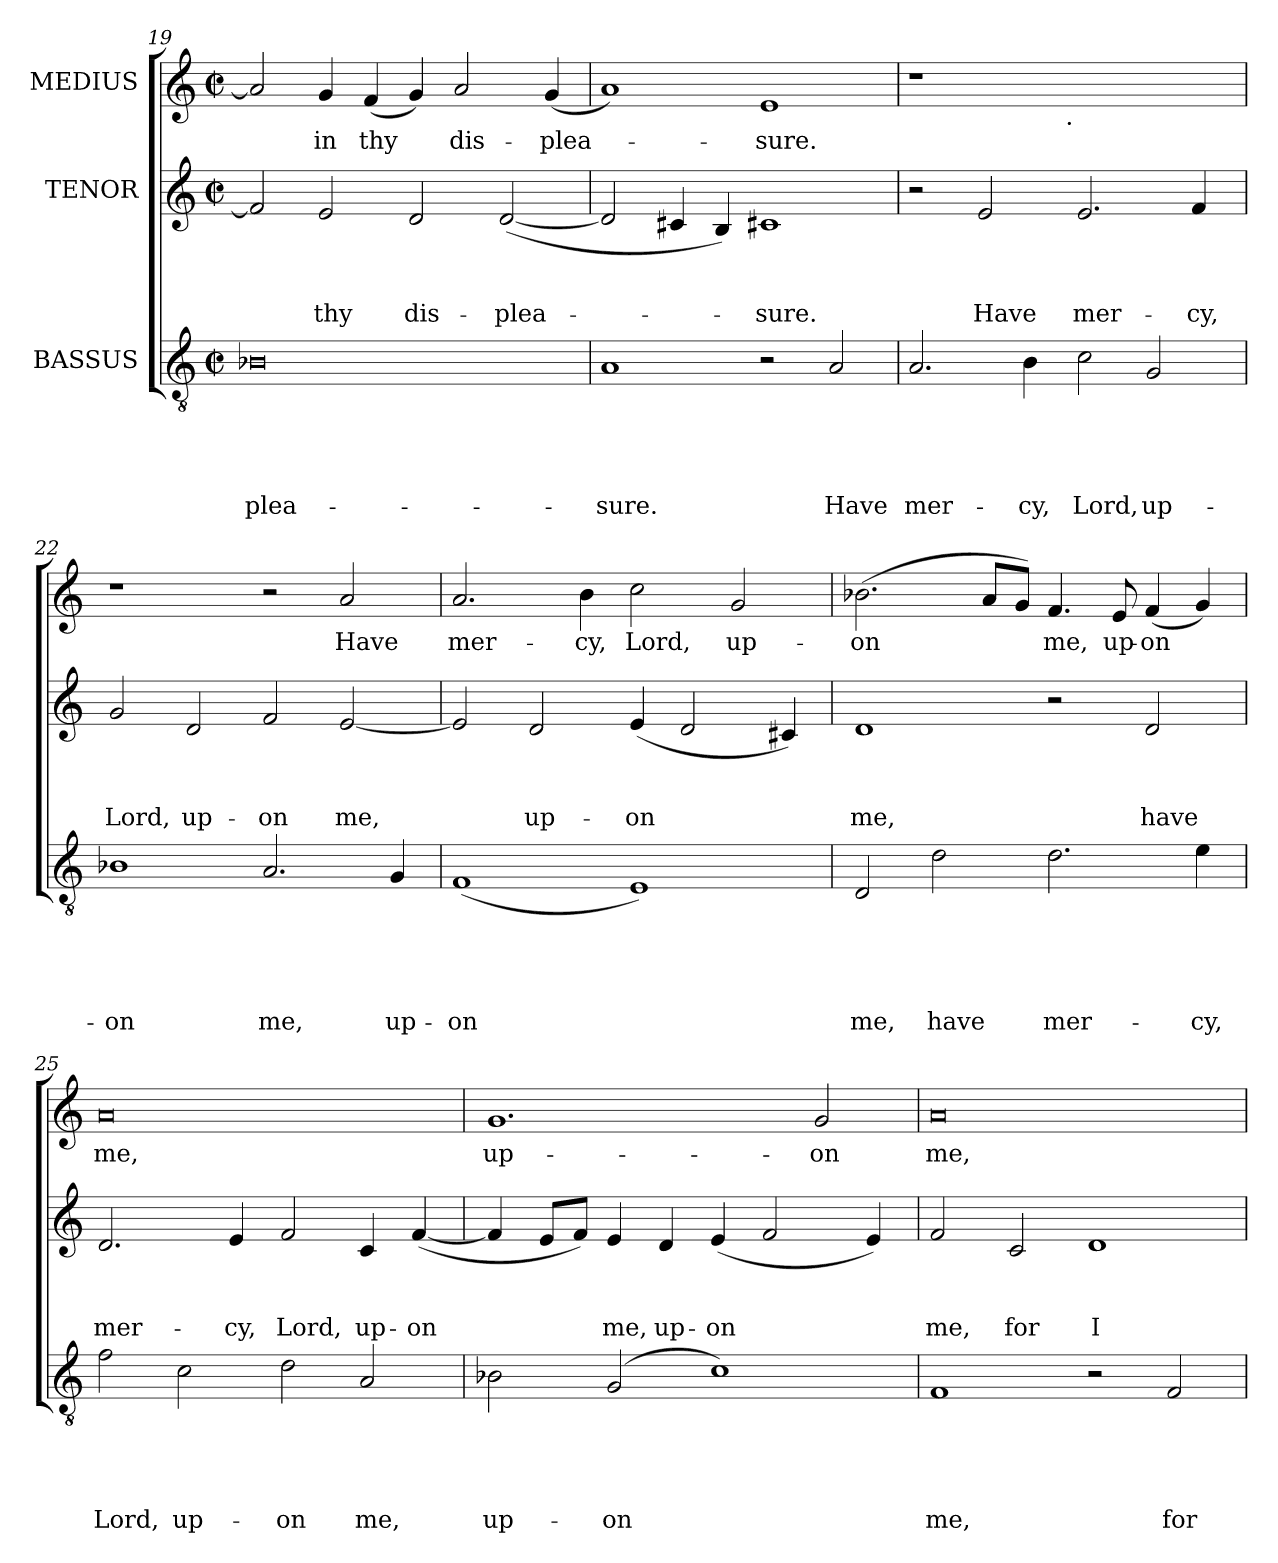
**kern	**text	**text	**text	**text	**text	**kern	**text	**text	**text	**kern	**text
*part3	*part3	*part3	*part3	*part3	*part3	*part2	*part2	*part2	*part2	*part1	*part1
*staff3	*staff3	*staff3	*staff3	*staff3	*staff3	*staff2	*staff2	*staff2	*staff2	*staff1	*staff1
*I"BASSUS	*	*	*	*	*	*I"TENOR	*	*	*	*I"MEDIUS	*
!!LO:LB:g=z
*clefGv2	*	*	*	*	*	*clefG2	*	*	*	*clefG2	*
*k[]	*	*	*	*	*	*k[]	*	*	*	*k[]	*
*C:	*	*	*	*	*	*C:	*	*	*	*C:	*
*M2/2	*	*	*	*	*	*M2/2	*	*	*	*M2/2	*
*met(c|)	*	*	*	*	*	*met(c|)	*	*	*	*met(c|)	*
=19	=19	=19	=19	=19	=19	=19	=19	=19	=19	=19	=19
!	!	!	!	!	!LO:LY:b	!	!	!	!	!	!
0B-X	.	.	.	.	-plea-	2f/]	.	.	.	2a/]	.
!	!	!	!	!	!	!	!	!	!LO:LY:b	!	!LO:LY:b
.	.	.	.	.	.	2e/	.	.	thy	4g/	in
!	!	!	!	!	!	!	!	!	!	!	!LO:LY:b
.	.	.	.	.	.	.	.	.	.	(<4f/	thy
!	!	!	!	!	!	!	!	!	!LO:LY:b	!	!
.	.	.	.	.	.	2d/	.	.	dis-	4g/)	.
!	!	!	!	!	!	!	!	!	!	!	!LO:LY:b
.	.	.	.	.	.	.	.	.	.	2a/	dis-
!	!	!	!	!	!	!	!	!	!LO:LY:b	!	!
.	.	.	.	.	.	(<[<2d/	.	.	-plea-	.	.
!	!	!	!	!	!	!	!	!	!	!	!LO:LY:b
.	.	.	.	.	.	.	.	.	.	(<4g/	-plea-
=20	=20	=20	=20	=20	=20	=20	=20	=20	=20	=20	=20
!	!	!	!	!	!LO:LY:b	!	!	!	!	!	!
1A	.	.	.	.	-sure.	2d/]	.	.	.	1a)	.
.	.	.	.	.	.	4c#X/	.	.	.	.	.
.	.	.	.	.	.	4B/)	.	.	.	.	.
!	!	!	!	!	!	!	!	!	!LO:LY:b	!	!LO:LY:b
2r	.	.	.	.	.	1c#X	.	.	-sure.	1e	-sure.
!	!	!	!	!	!LO:LY:b	!	!	!	!	!	!
2A/	.	.	.	.	Have	.	.	.	.	.	.
=21	=21	=21	=21	=21	=21	=21	=21	=21	=21	=21	=21
!	!	!	!	!	!LO:LY:b	!	!	!	!	!	!
*	*	*	*	*	*	*	*	*	*	*^	*
2.A/	.	.	.	.	mer-	2r	.	.	.	1r	2ryy	.
!	!	!	!	!	!	!	!	!	!LO:LY:b	!	!	!
.	.	.	.	.	.	2e/	.	.	Have	.	4...ryy	.
!	!	!	!	!	!LO:LY:b	!	!	!	!	!	!	!
4B\	.	.	.	.	-cy,	.	.	.	.	.	.	.
!	!	!	!	!	!	!	!	!	!	!	!LO:TX:b:t=.	!
.	.	.	.	.	.	.	.	.	.	.	1ryy	.
!	!	!	!	!	!LO:LY:b	!	!	!	!LO:LY:b	!	!	!
2c\	.	.	.	.	Lord,	2.e/	.	.	mer-	1ryy	.	.
!	!	!	!	!	!LO:LY:b	!	!	!	!	!	!	!
2G/	.	.	.	.	up-	.	.	.	.	.	.	.
!	!	!	!	!	!	!	!	!	!LO:LY:b	!	!	!
.	.	.	.	.	.	4f/	.	.	-cy,	.	.	.
.	.	.	.	.	.	.	.	.	.	.	32ryy	.
=22	=22	=22	=22	=22	=22	=22	=22	=22	=22	=22	=22	=22
!	!	!	!	!	!LO:LY:b	!	!	!	!LO:LY:b	!	!	!
*	*	*	*	*	*	*	*	*	*	*v	*v	*
1B-X	.	.	.	.	-on	2g/	.	.	Lord,	1r	.
!	!	!	!	!	!	!	!	!	!LO:LY:b	!	!
.	.	.	.	.	.	2d/	.	.	up-	.	.
!	!	!	!	!	!LO:LY:b	!	!	!	!LO:LY:b	!	!
2.A/	.	.	.	.	me,	2f/	.	.	-on	2r	.
!	!	!	!	!	!	!	!	!	!LO:LY:b	!	!LO:LY:b
.	.	.	.	.	.	[<2e/	.	.	me,	2a/	Have
!	!	!	!	!	!LO:LY:b	!	!	!	!	!	!
4G/	.	.	.	.	up-	.	.	.	.	.	.
!!LO:LB:g=z
=23	=23	=23	=23	=23	=23	=23	=23	=23	=23	=23	=23
!	!	!	!	!	!LO:LY:b	!	!	!	!	!	!LO:LY:b
(<1F	.	.	.	.	-on	2e/]	.	.	.	2.a/	mer-
!	!	!	!	!	!	!	!	!	!LO:LY:b	!	!
.	.	.	.	.	.	2d/	.	.	up-	.	.
!	!	!	!	!	!	!	!	!	!	!	!LO:LY:b
.	.	.	.	.	.	.	.	.	.	4b\	-cy,
!	!	!	!	!	!	!	!	!	!LO:LY:b	!	!LO:LY:b
1E)	.	.	.	.	.	(<4e/	.	.	-on	2cc\	Lord,
.	.	.	.	.	.	2d/	.	.	.	.	.
!	!	!	!	!	!	!	!	!	!	!	!LO:LY:b
.	.	.	.	.	.	.	.	.	.	2g/	up-
.	.	.	.	.	.	4c#X/)	.	.	.	.	.
=24	=24	=24	=24	=24	=24	=24	=24	=24	=24	=24	=24
!	!	!	!	!	!LO:LY:b	!	!	!	!LO:LY:b	!	!LO:LY:b
2D/	.	.	.	.	me,	1d	.	.	me,	(>2.b-X\	-on
!	!	!	!	!	!LO:LY:b	!	!	!	!	!	!
2d\	.	.	.	.	have	.	.	.	.	.	.
.	.	.	.	.	.	.	.	.	.	8a/L	.
.	.	.	.	.	.	.	.	.	.	8g/J)	.
!	!	!	!	!	!LO:LY:b	!	!	!	!	!	!LO:LY:b
2.d\	.	.	.	.	mer-	2r	.	.	.	4.f/	me,
!	!	!	!	!	!	!	!	!	!	!	!LO:LY:b
.	.	.	.	.	.	.	.	.	.	8e/	up-
!	!	!	!	!	!	!	!	!	!LO:LY:b	!	!LO:LY:b
.	.	.	.	.	.	2d/	.	.	have	(<4f/	-on
!	!	!	!	!	!LO:LY:b	!	!	!	!	!	!
4e\	.	.	.	.	-cy,	.	.	.	.	4g/)	.
=25	=25	=25	=25	=25	=25	=25	=25	=25	=25	=25	=25
!	!	!	!	!	!LO:LY:b	!	!	!	!LO:LY:b	!	!LO:LY:b
2f\	.	.	.	.	Lord,	2.d/	.	.	mer-	0a	me,
!	!	!	!	!	!LO:LY:b	!	!	!	!	!	!
2c\	.	.	.	.	up-	.	.	.	.	.	.
!	!	!	!	!	!	!	!	!	!LO:LY:b	!	!
.	.	.	.	.	.	4e/	.	.	-cy,	.	.
!	!	!	!	!	!LO:LY:b	!	!	!	!LO:LY:b	!	!
2d\	.	.	.	.	-on	2f/	.	.	Lord,	.	.
!	!	!	!	!	!LO:LY:b	!	!	!	!LO:LY:b	!	!
2A/	.	.	.	.	me,	4c/	.	.	up-	.	.
!	!	!	!	!	!	!	!	!	!LO:LY:b	!	!
.	.	.	.	.	.	(<[<4f/	.	.	-on	.	.
=26	=26	=26	=26	=26	=26	=26	=26	=26	=26	=26	=26
!	!	!	!	!	!LO:LY:b	!	!	!	!	!	!LO:LY:b
2B-X\	.	.	.	.	up-	4f/]	.	.	.	1.g	up-
.	.	.	.	.	.	8e/L	.	.	.	.	.
.	.	.	.	.	.	8f/J)	.	.	.	.	.
!	!	!	!	!	!LO:LY:b	!	!	!	!LO:LY:b	!	!
(2G/	.	.	.	.	-on	4e/	.	.	me,	.	.
!	!	!	!	!	!	!	!	!	!LO:LY:b	!	!
.	.	.	.	.	.	4d/	.	.	up-	.	.
!	!	!	!	!	!	!	!	!	!LO:LY:b	!	!
1c)	.	.	.	.	.	(<4e/	.	.	-on	.	.
.	.	.	.	.	.	2f/	.	.	.	.	.
!	!	!	!	!	!	!	!	!	!	!	!LO:LY:b
.	.	.	.	.	.	.	.	.	.	2g/	-on
.	.	.	.	.	.	4e/)	.	.	.	.	.
!!LO:PB:g=z
=27	=27	=27	=27	=27	=27	=27	=27	=27	=27	=27	=27
!	!	!	!	!	!LO:LY:b	!	!	!	!LO:LY:b	!	!LO:LY:b
1F	.	.	.	.	me,	2f/	.	.	me,	0a	me,
!	!	!	!	!	!	!	!	!	!LO:LY:b	!	!
.	.	.	.	.	.	2c/	.	.	for	.	.
!	!	!	!	!	!	!	!	!	!LO:LY:b:rj	!	!
2r	.	.	.	.	.	1d	.	.	I	.	.
!	!	!	!	!	!LO:LY:b	!	!	!	!	!	!
2F/	.	.	.	.	for	.	.	.	.	.	.
=	=	=	=	=	=	=	=	=	=	=	=
*-	*-	*-	*-	*-	*-	*-	*-	*-	*-	*-	*-
